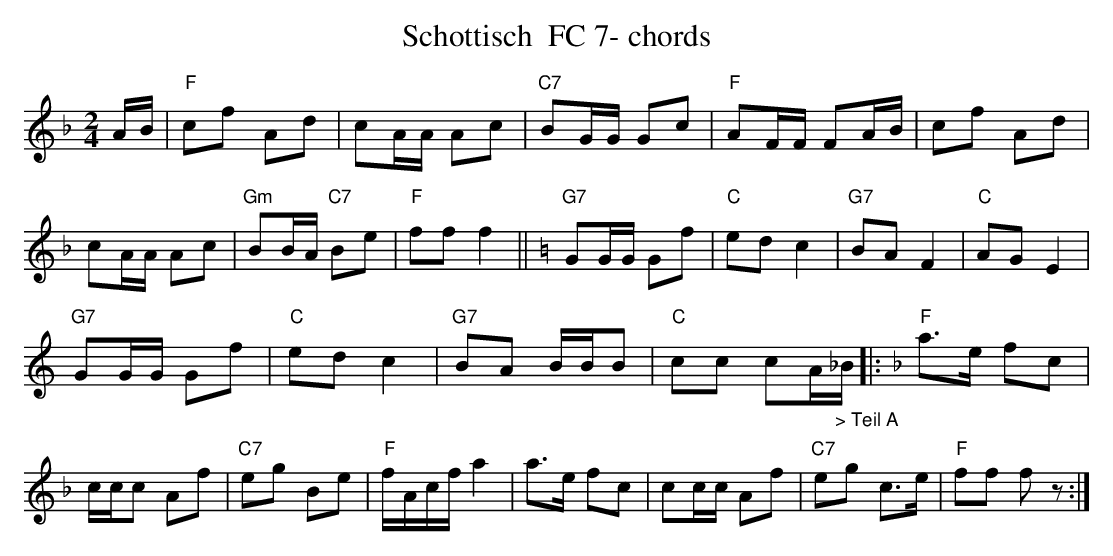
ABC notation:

X:1
T:Schottisch  FC 7- chords
M:2/4
L:1/16
K:Fmaj%%MIDI gchordon
AB | "F"c2f2 A2d2 | c2AA A2c2 | "C7"B2GG G2c2 | "F"A2FF F2AB | c2f2 A2d2 |
c2AA A2c2 | "Gm"B2BA "C7"B2e2 | "F"f2f2f4 || [K:Cmaj] "G7"G2GG G2f2 | "C"e2d2c4 | "G7"B2A2F4 | "C"A2G2E4 |
"G7"G2GG G2f2 | "C"e2d2c4 | "G7"B2A2 BBB2 | "C"c2c2 c2A"_> Teil A"_B |: [K:Fmaj] "F"a3e f2c2 |
ccc2 A2f2 | "C7"e2g2 B2e2 | "F"fAcf a4 | a3e f2c2 | c2cc A2f2 | "C7"e2g2 c3e | "F"f2f2 f2z2 :|
